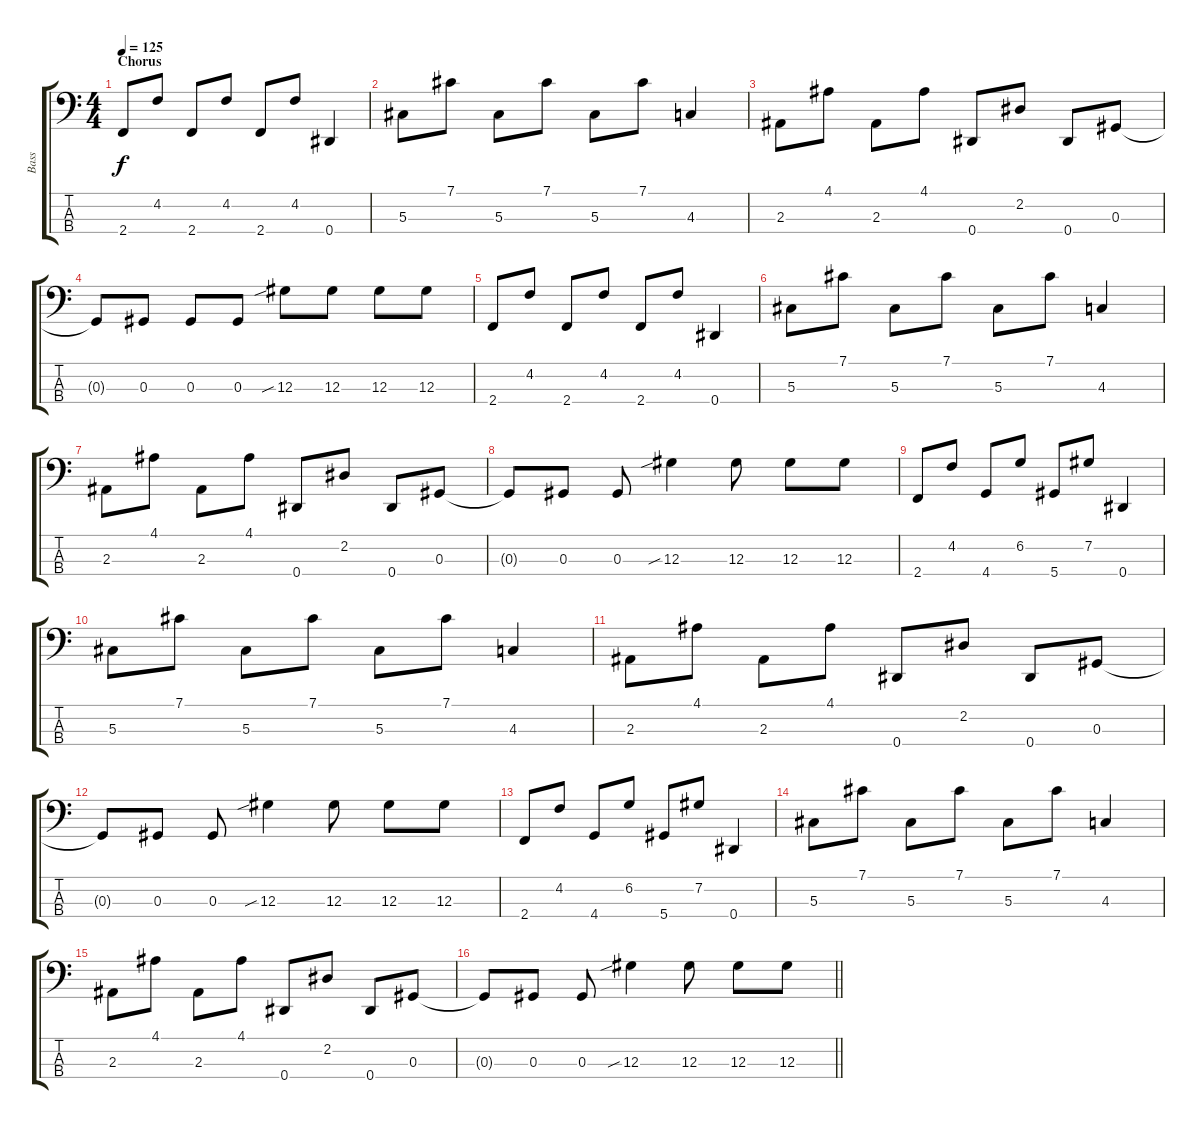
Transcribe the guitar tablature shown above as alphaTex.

\track ("Bass" "Bass") {instrument electricbassfinger}
\staff {score tabs}
\tuning (Gb2 Db2 Ab1 Eb1) {hide}
\ts (4 4)
\section ("" "Chorus")
\tempo 125
\clef f4
\ks c
2.4.8{dy f} 4.2.8 2.4.8 4.2.8 2.4.8 4.2.8 0.4.4 |
5.3.8 7.1.8 5.3.8 7.1.8 5.3.8 7.1.8 4.3.4 |
2.3.8 4.1.8 2.3.8 4.1.8 0.4.8 2.2.8 0.4.8 0.3.8 |
0.3{t}.8 0.3.8 0.3.8 0.3.8 12.3{sib}.8 12.3.8 12.3.8 12.3.8 |
2.4.8 4.2.8 2.4.8 4.2.8 2.4.8 4.2.8 0.4.4 |
5.3.8 7.1.8 5.3.8 7.1.8 5.3.8 7.1.8 4.3.4 |
2.3.8 4.1.8 2.3.8 4.1.8 0.4.8 2.2.8 0.4.8 0.3.8 |
0.3{t}.8 0.3.8 0.3.8 12.3{sib}.4 12.3.8 12.3.8 12.3.8 |
2.4.8 4.2.8 4.4.8 6.2.8 5.4.8 7.2.8 0.4.4 |
5.3.8 7.1.8 5.3.8 7.1.8 5.3.8 7.1.8 4.3.4 |
2.3.8 4.1.8 2.3.8 4.1.8 0.4.8 2.2.8 0.4.8 0.3.8 |
0.3{t}.8 0.3.8 0.3.8 12.3{sib}.4 12.3.8 12.3.8 12.3.8 |
2.4.8 4.2.8 4.4.8 6.2.8 5.4.8 7.2.8 0.4.4 |
5.3.8 7.1.8 5.3.8 7.1.8 5.3.8 7.1.8 4.3.4 |
2.3.8 4.1.8 2.3.8 4.1.8 0.4.8 2.2.8 0.4.8 0.3.8 |
\barLineRight lightlight
0.3{t}.8 0.3.8 0.3.8 12.3{sib}.4 12.3.8 12.3.8 12.3.8
